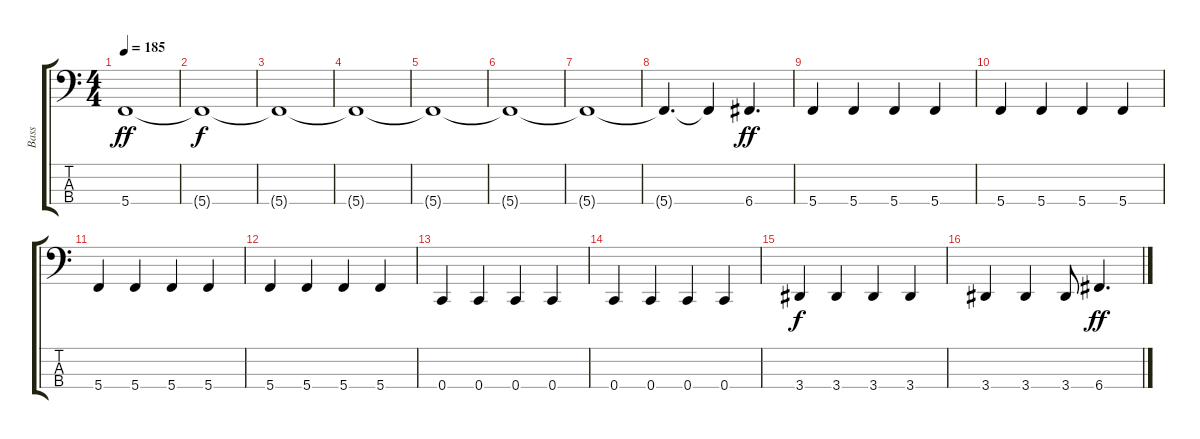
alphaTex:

\track ("Bass" "Bass") {instrument electricbassfinger}
\staff {score tabs}
\tuning (Eb2 Bb1 F1 C1) {hide}
\ts (4 4)
\tempo 185
\clef f4
\ks c
5.4.1{dy ff instrument electricbassfinger} |
5.4{t}.1{dy f} |
5.4{t}.1 |
5.4{t}.1 |
5.4{t}.1 |
5.4{t}.1 |
5.4{t}.1 |
5.4{t}.4{d} 5.4{t}.4 6.4.4{d dy ff} |
5.4.4 5.4.4 5.4.4 5.4.4 |
5.4.4 5.4.4 5.4.4 5.4.4 |
5.4.4 5.4.4 5.4.4 5.4.4 |
5.4.4 5.4.4 5.4.4 5.4.4 |
0.4.4 0.4.4 0.4.4 0.4.4 |
0.4.4 0.4.4 0.4.4 0.4.4 |
3.4.4{dy f} 3.4.4 3.4.4 3.4.4 |
3.4.4 3.4.4 3.4.8 6.4.4{d dy ff}
